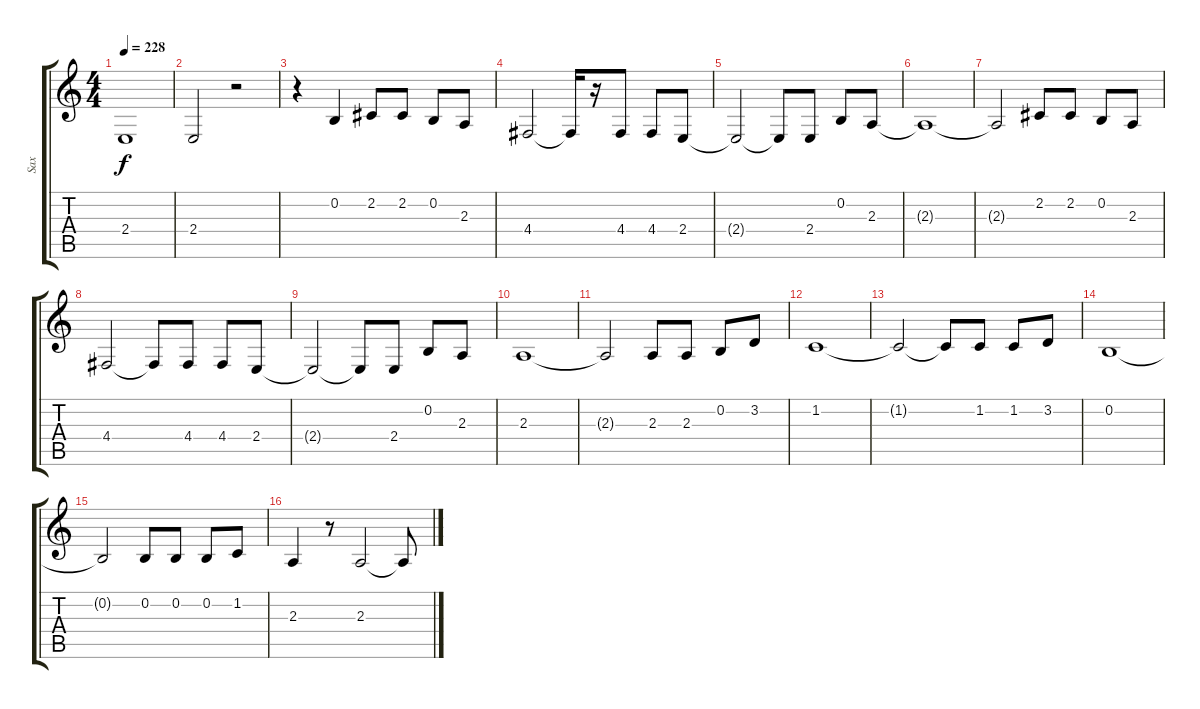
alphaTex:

\track ("Sax" "Sax") {instrument baritonesax}
\staff {score tabs}
\tuning (E4 B3 G3 D3 A2 E2) {hide}
\ts (4 4)
\tempo 228
\clef g2
\ks c
2.4.1{dy f} |
2.4.2 r.2 |
r.4 0.2.4 2.2.8 2.2.8 0.2.8 2.3.8 |
4.4.2 4.4{t}.16 r.16 4.4.8 4.4.8 2.4.8 |
2.4{t}.2 2.4{t}.8 2.4.8 0.2.8 2.3.8 |
2.3{t}.1 |
2.3{t}.2 2.2.8 2.2.8 0.2.8 2.3.8 |
4.4.2 4.4{t}.8 4.4.8 4.4.8 2.4.8 |
2.4{t}.2 2.4{t}.8 2.4.8 0.2.8 2.3.8 |
2.3.1 |
2.3{t}.2 2.3.8 2.3.8 0.2.8 3.2.8 |
1.2.1 |
1.2{t}.2 1.2{t}.8 1.2.8 1.2.8 3.2.8 |
0.2.1 |
0.2{t}.2 0.2.8 0.2.8 0.2.8 1.2.8 |
2.3.4 r.8 2.3.2 2.3{t}.8
